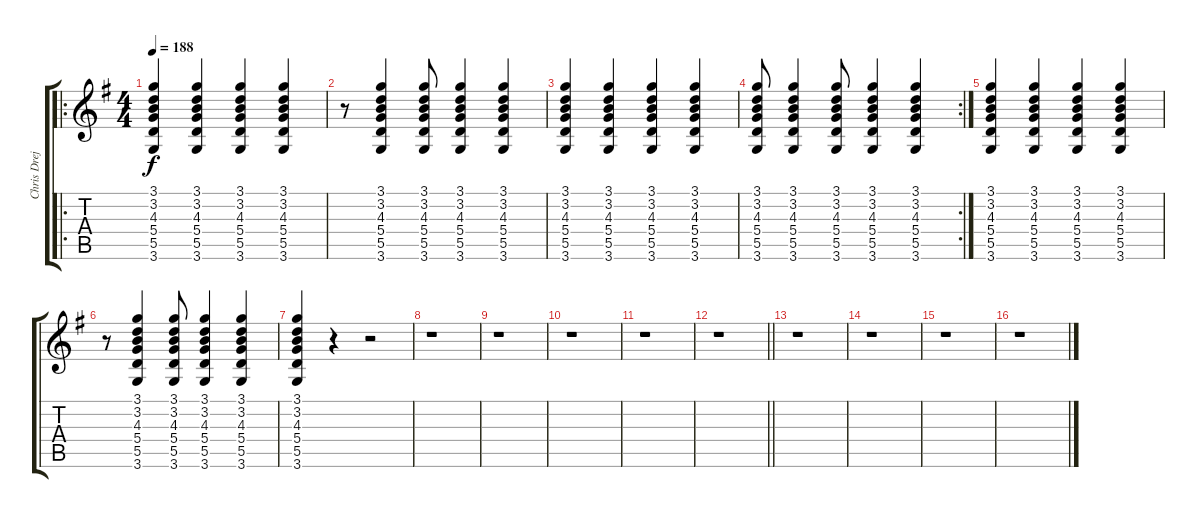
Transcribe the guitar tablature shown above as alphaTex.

\track ("Chris Dreja - Electric Guitar" "Chris Drej") {instrument electricguitarclean}
\staff {score tabs}
\tuning (E4 B3 G3 D3 A2 E2) {hide}
\ro
\ts (4 4)
\tempo 188
\clef g2
\ks g
(3.1 3.2 4.3 5.4 5.5 3.6).4{dy f} (3.1 3.2 4.3 5.4 5.5 3.6).4 (3.1 3.2 4.3 5.4 5.5 3.6).4 (3.1 3.2 4.3 5.4 5.5 3.6).4 |
r.8 (3.1 3.2 4.3 5.4 5.5 3.6).4 (3.1 3.2 4.3 5.4 5.5 3.6).8 (3.1 3.2 4.3 5.4 5.5 3.6).4 (3.1 3.2 4.3 5.4 5.5 3.6).4 |
(3.1 3.2 4.3 5.4 5.5 3.6).4 (3.1 3.2 4.3 5.4 5.5 3.6).4 (3.1 3.2 4.3 5.4 5.5 3.6).4 (3.1 3.2 4.3 5.4 5.5 3.6).4 |
\rc 2
(3.1 3.2 4.3 5.4 5.5 3.6).8 (3.1 3.2 4.3 5.4 5.5 3.6).4 (3.1 3.2 4.3 5.4 5.5 3.6).8 (3.1 3.2 4.3 5.4 5.5 3.6).4 (3.1 3.2 4.3 5.4 5.5 3.6).4 |
(3.1 3.2 4.3 5.4 5.5 3.6).4 (3.1 3.2 4.3 5.4 5.5 3.6).4 (3.1 3.2 4.3 5.4 5.5 3.6).4 (3.1 3.2 4.3 5.4 5.5 3.6).4 |
r.8 (3.1 3.2 4.3 5.4 5.5 3.6).4 (3.1 3.2 4.3 5.4 5.5 3.6).8 (3.1 3.2 4.3 5.4 5.5 3.6).4 (3.1 3.2 4.3 5.4 5.5 3.6).4 |
(3.1 3.2 4.3 5.4 5.5 3.6).4 r.4 r.2 |
r.1 |
r.1 |
r.1 |
r.1 |
\barLineRight lightlight
r.1 |
r.1 |
r.1 |
r.1 |
r.1
